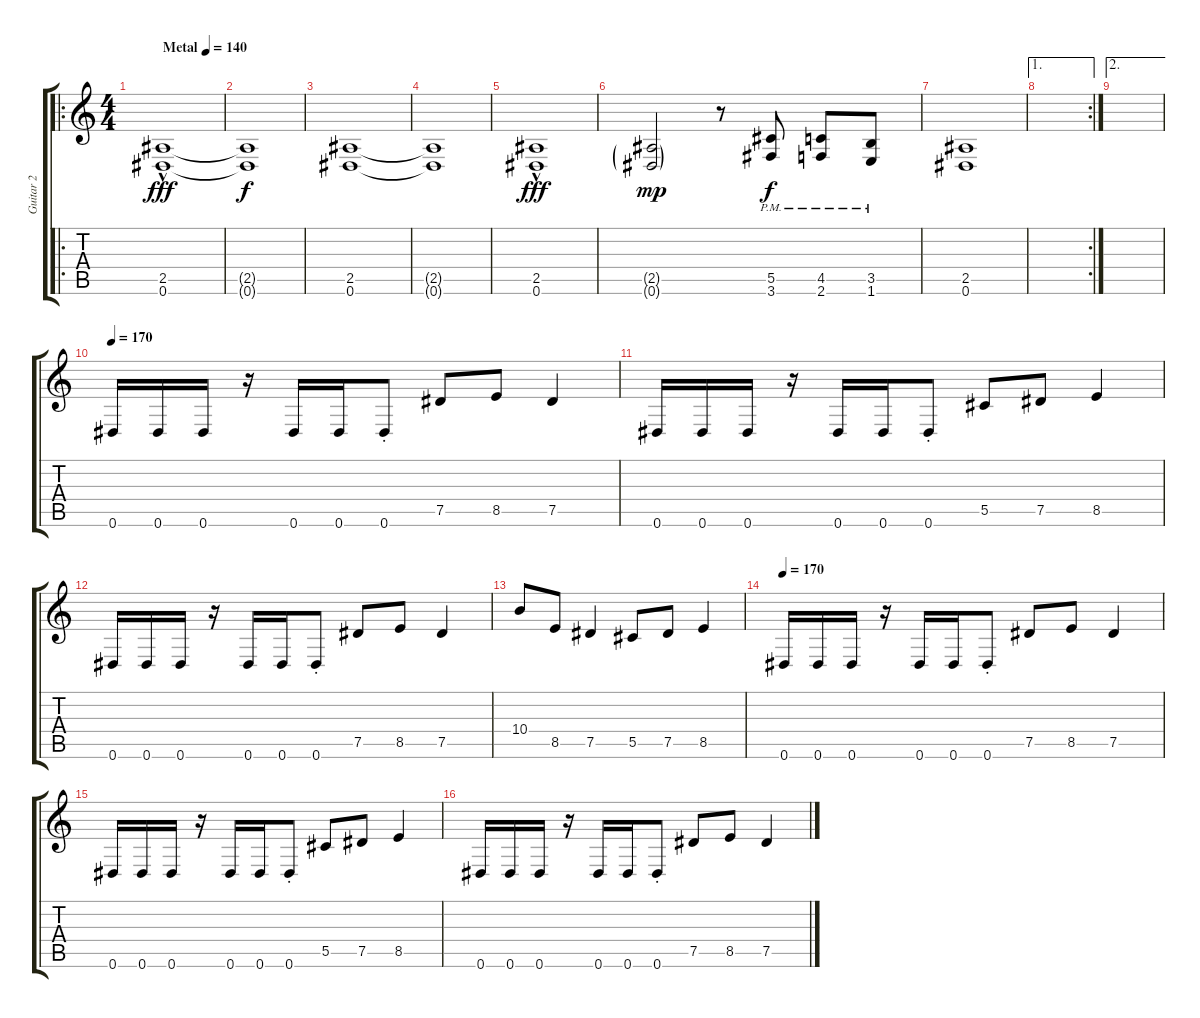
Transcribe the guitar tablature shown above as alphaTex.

\track ("Guitar 2" "Guitar 2") {instrument distortionguitar}
\staff {score tabs}
\tuning (Eb4 Bb3 Gb3 Db3 Ab2 Eb2) {hide}
\ro
\ts (4 4)
\tempo (140 "Metal")
\clef g2
\ks c
(2.5{hac} 0.6{hac}).1{dy fff instrument distortionguitar} |
(2.5{t} 0.6{t}).1{dy f} |
(2.5 0.6).1 |
(2.5{t} 0.6{t}).1 |
(2.5 0.6{hac}).1{dy fff} |
(2.5{g} 0.6{g}).2{dy mp} r.8 (5.5{pm} 3.6{pm}).8{dy f} (4.5{pm} 2.6{pm}).8 (3.5{pm} 1.6{pm}).8 |
(2.5 0.6).1 |
\ae 1
\rc 2
|
\ae 2
|
\tempo 170
0.6.16 0.6.16 0.6.16 r.16 0.6.16 0.6.16 0.6{st}.8 7.5.8 8.5.8 7.5.4 |
0.6.16 0.6.16 0.6.16 r.16 0.6.16 0.6.16 0.6{st}.8 5.5.8 7.5.8 8.5.4 |
0.6.16 0.6.16 0.6.16 r.16 0.6.16 0.6.16 0.6{st}.8 7.5.8 8.5.8 7.5.4 |
10.4.8 8.5.8 7.5.4 5.5.8 7.5.8 8.5.4 |
\tempo 170
0.6.16 0.6.16 0.6.16 r.16 0.6.16 0.6.16 0.6{st}.8 7.5.8 8.5.8 7.5.4 |
0.6.16 0.6.16 0.6.16 r.16 0.6.16 0.6.16 0.6{st}.8 5.5.8 7.5.8 8.5.4 |
0.6.16 0.6.16 0.6.16 r.16 0.6.16 0.6.16 0.6{st}.8 7.5.8 8.5.8 7.5.4
